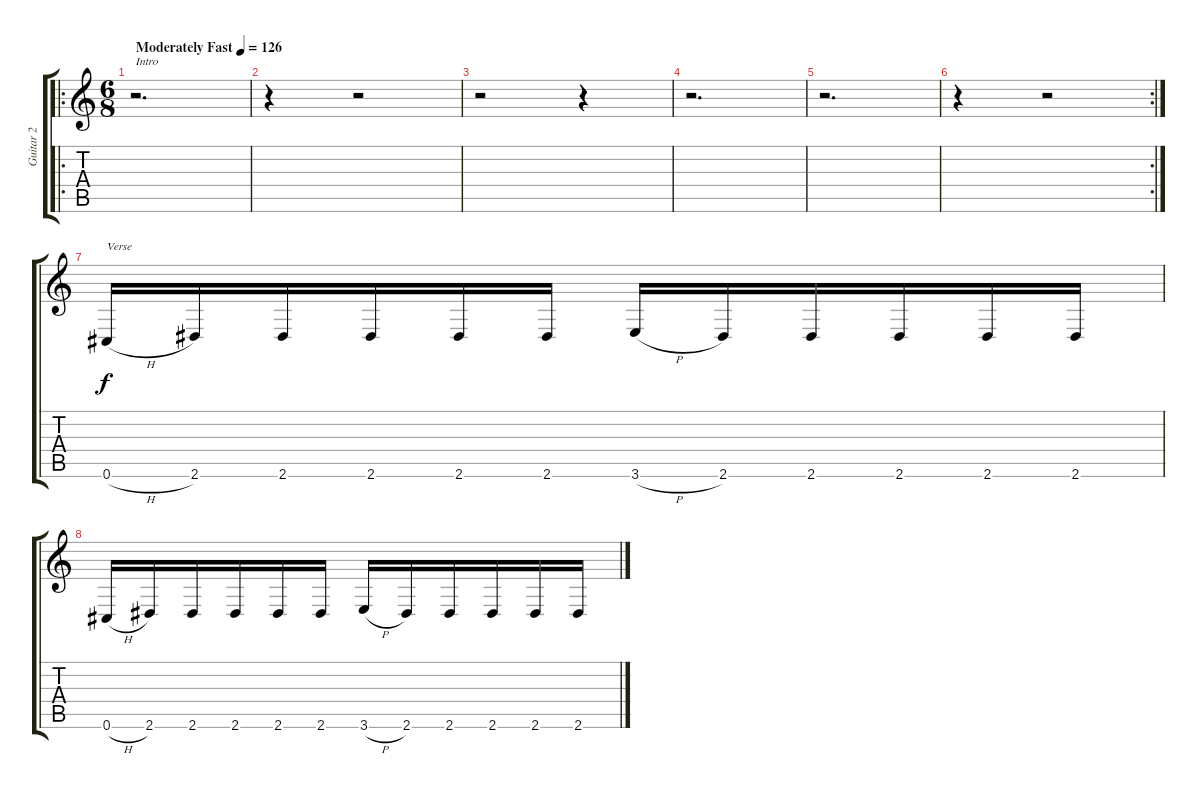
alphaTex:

\track ("Guitar 2" "Guitar 2") {instrument distortionguitar}
\staff {score tabs}
\tuning (Eb4 Bb3 Gb3 Db3 Ab2 Db2) {hide}
\ro
\ts (6 8)
\tempo (126 "Moderately Fast")
\clef g2
\ks c
r.2{d txt "Intro" dy f instrument distortionguitar} |
r.4 r.2 |
r.2 r.4 |
r.2{d} |
r.2{d} |
\rc 2
r.4 r.2 |
0.6{h}.16{txt "Verse"} 2.6.16 2.6.16 2.6.16 2.6.16 2.6.16 3.6{h}.16 2.6.16 2.6.16 2.6.16 2.6.16 2.6.16 |
0.6{h}.16 2.6.16 2.6.16 2.6.16 2.6.16 2.6.16 3.6{h}.16 2.6.16 2.6.16 2.6.16 2.6.16 2.6.16
